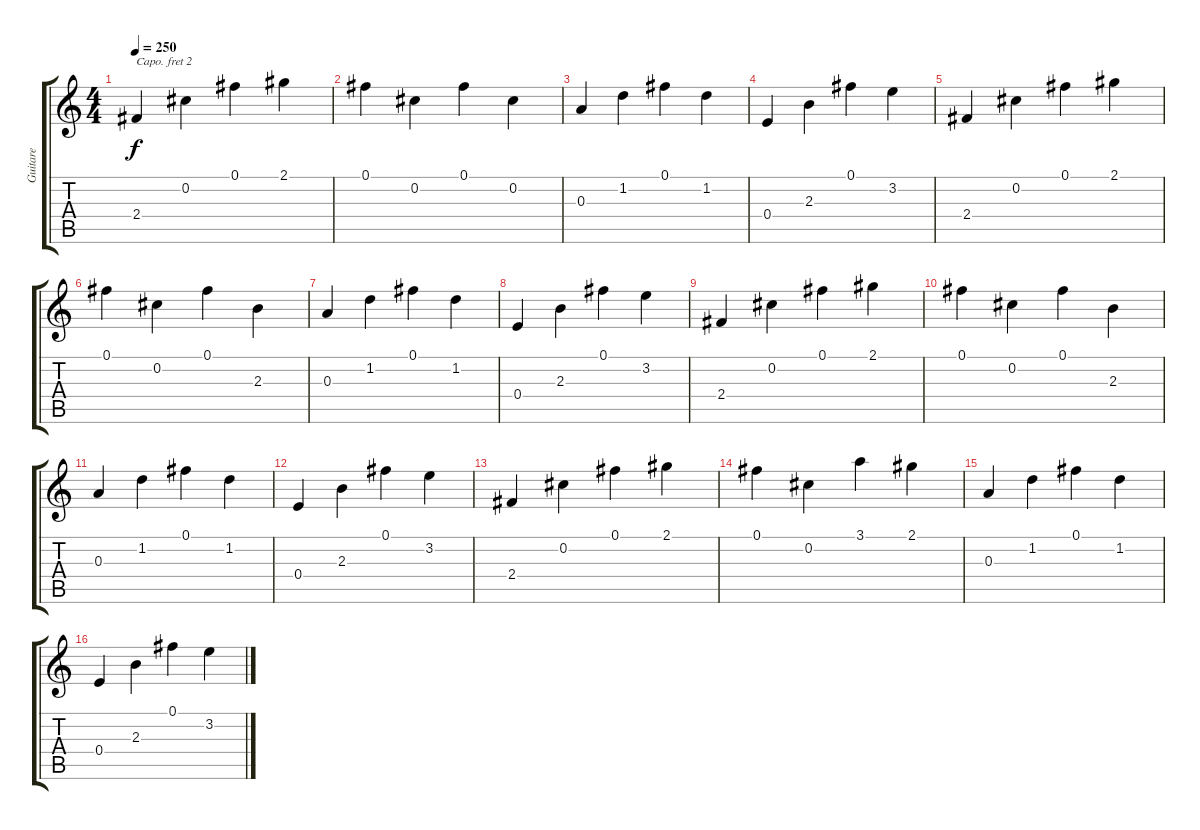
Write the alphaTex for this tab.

\track ("Guitare" "Guitare") {instrument acousticguitarnylon}
\staff {score tabs}
\capo 2
\tuning (E4 B3 G3 D3 A2 E2) {hide}
\ts (4 4)
\tempo 250
\clef g2
\ks c
2.4.4{dy f} 0.2.4 0.1.4 2.1.4 |
0.1.4 0.2.4 0.1.4 0.2.4 |
0.3.4 1.2.4 0.1.4 1.2.4 |
0.4.4 2.3.4 0.1.4 3.2.4 |
2.4.4 0.2.4 0.1.4 2.1.4 |
0.1.4 0.2.4 0.1.4 2.3.4 |
0.3.4 1.2.4 0.1.4 1.2.4 |
0.4.4 2.3.4 0.1.4 3.2.4 |
2.4.4 0.2.4 0.1.4 2.1.4 |
0.1.4 0.2.4 0.1.4 2.3.4 |
0.3.4 1.2.4 0.1.4 1.2.4 |
0.4.4 2.3.4 0.1.4 3.2.4 |
2.4.4 0.2.4 0.1.4 2.1.4 |
0.1.4 0.2.4 3.1.4 2.1.4 |
0.3.4 1.2.4 0.1.4 1.2.4 |
0.4.4 2.3.4 0.1.4 3.2.4
